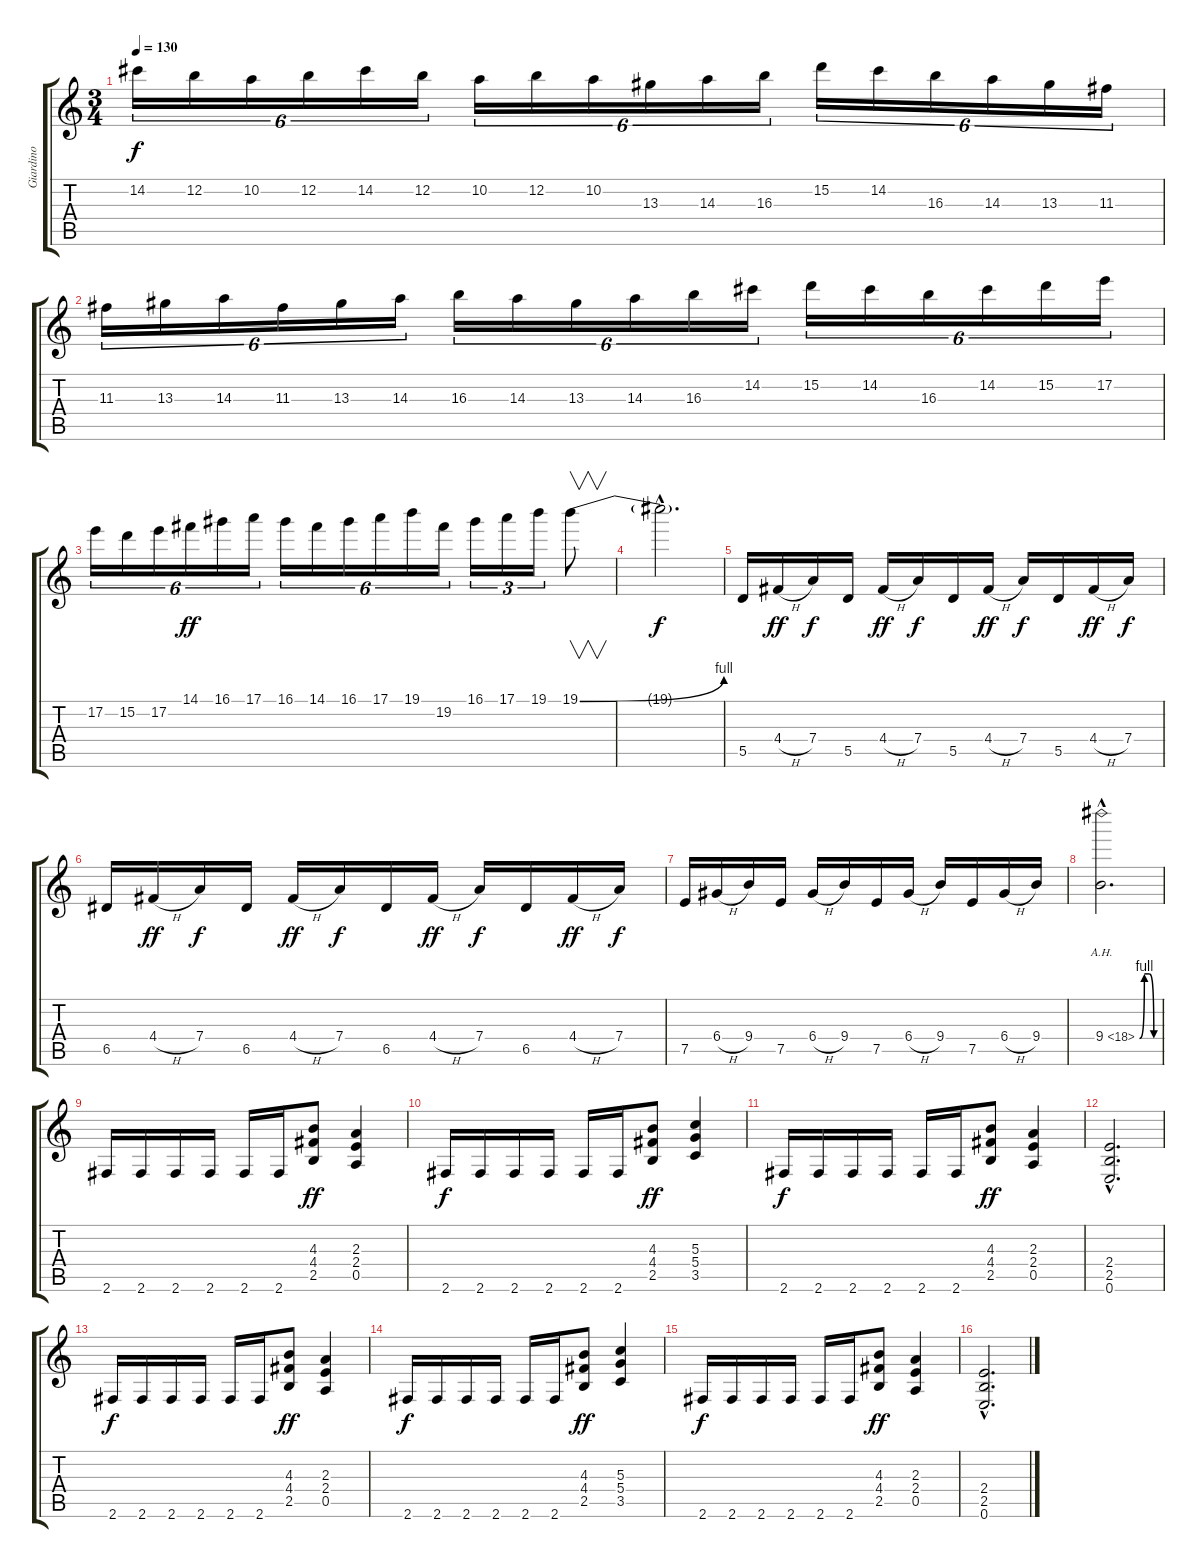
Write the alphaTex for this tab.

\track ("Giardino" "Giardino") {instrument overdrivenguitar}
\staff {score tabs}
\tuning (E4 B3 G3 D3 A2 E2) {hide}
\ts (3 4)
\tempo 130
\clef g2
\ks c
14.2.16{tu (6 4) dy f} 12.2.16{tu (6 4)} 10.2.16{tu (6 4)} 12.2.16{tu (6 4)} 14.2.16{tu (6 4)} 12.2.16{tu (6 4)} 10.2.16{tu (6 4)} 12.2.16{tu (6 4)} 10.2.16{tu (6 4)} 13.3.16{tu (6 4)} 14.3.16{tu (6 4)} 16.3.16{tu (6 4)} 15.2.16{tu (6 4)} 14.2.16{tu (6 4)} 16.3.16{tu (6 4)} 14.3.16{tu (6 4)} 13.3.16{tu (6 4)} 11.3.16{tu (6 4)} |
11.3.16{tu (6 4)} 13.3.16{tu (6 4)} 14.3.16{tu (6 4)} 11.3.16{tu (6 4)} 13.3.16{tu (6 4)} 14.3.16{tu (6 4)} 16.3.16{tu (6 4)} 14.3.16{tu (6 4)} 13.3.16{tu (6 4)} 14.3.16{tu (6 4)} 16.3.16{tu (6 4)} 14.2.16{tu (6 4)} 15.2.16{tu (6 4)} 14.2.16{tu (6 4)} 16.3.16{tu (6 4)} 14.2.16{tu (6 4)} 15.2.16{tu (6 4)} 17.2.16{tu (6 4)} |
17.2.16{tu (6 4)} 15.2.16{tu (6 4)} 17.2.16{tu (6 4)} 14.1.16{tu (6 4) dy ff} 16.1.16{tu (6 4)} 17.1.16{tu (6 4)} 16.1.16{tu (6 4)} 14.1.16{tu (6 4)} 16.1.16{tu (6 4)} 17.1.16{tu (6 4)} 19.1.16{tu (6 4)} 19.2.16{tu (6 4)} 16.1.16{tu (3 2)} 17.1.16{tu (3 2)} 19.1.16{tu (3 2)} 19.1{be (bend 0 0 60 4)}.8{v} |
19.1{hac t}.2{d dy f} |
5.5.16 4.4{h}.16{dy ff} 7.4.16{dy f} 5.5.16 4.4{h}.16{dy ff} 7.4.16{dy f} 5.5.16 4.4{h}.16{dy ff} 7.4.16{dy f} 5.5.16 4.4{h}.16{dy ff} 7.4.16{dy f} |
6.5.16 4.4{h}.16{dy ff} 7.4.16{dy f} 6.5.16 4.4{h}.16{dy ff} 7.4.16{dy f} 6.5.16 4.4{h}.16{dy ff} 7.4.16{dy f} 6.5.16 4.4{h}.16{dy ff} 7.4.16{dy f} |
7.5.16 6.4{h}.16 9.4.16 7.5.16 6.4{h}.16 9.4.16 7.5.16 6.4{h}.16 9.4.16 7.5.16 6.4{h}.16 9.4.16 |
9.4{be (custom 0 0 15 4 30 4 45 0 60 0) ah 9 hac}.2{d} |
2.6.16 2.6.16 2.6.16 2.6.16 2.6.16 2.6.16 (4.3 4.4 2.5).8{dy ff} (2.3 2.4 0.5).4 |
2.6.16{dy f} 2.6.16 2.6.16 2.6.16 2.6.16 2.6.16 (4.3 4.4 2.5).8{dy ff} (5.3 5.4 3.5).4 |
2.6.16{dy f} 2.6.16 2.6.16 2.6.16 2.6.16 2.6.16 (4.3 4.4 2.5).8{dy ff} (2.3 2.4 0.5).4 |
(2.4{hac} 2.5{hac} 0.6{hac}).2{d} |
2.6.16{dy f} 2.6.16 2.6.16 2.6.16 2.6.16 2.6.16 (4.3 4.4 2.5).8{dy ff} (2.3 2.4 0.5).4 |
2.6.16{dy f} 2.6.16 2.6.16 2.6.16 2.6.16 2.6.16 (4.3 4.4 2.5).8{dy ff} (5.3 5.4 3.5).4 |
2.6.16{dy f} 2.6.16 2.6.16 2.6.16 2.6.16 2.6.16 (4.3 4.4 2.5).8{dy ff} (2.3 2.4 0.5).4 |
(2.4{hac} 2.5{hac} 0.6{hac}).2{d}
